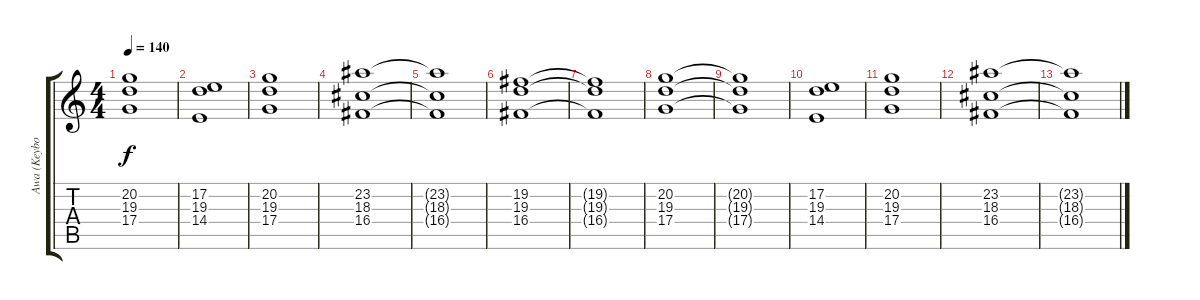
\track ("Awa (Keybords)" "Awa (Keybo") {instrument stringensemble2}
\staff {score tabs}
\tuning (E4 B3 G3 D3 A2 E2) {hide}
\ts (4 4)
\tempo 140
\clef g2
\ks c
(20.2{t} 19.3{t} 17.4{t}).1{dy f} |
(17.2 19.3 14.4).1 |
(20.2 19.3 17.4).1 |
(23.2 18.3 16.4).1 |
(23.2{t} 18.3{t} 16.4{t}).1 |
(19.2 19.3 16.4).1{volume 8} |
(19.2{t} 19.3{t} 16.4{t}).1 |
(20.2 19.3 17.4).1 |
(20.2{t} 19.3{t} 17.4{t}).1 |
(17.2 19.3 14.4).1 |
(20.2 19.3 17.4).1 |
(23.2 18.3 16.4).1 |
(23.2{t} 18.3{t} 16.4{t}).1
